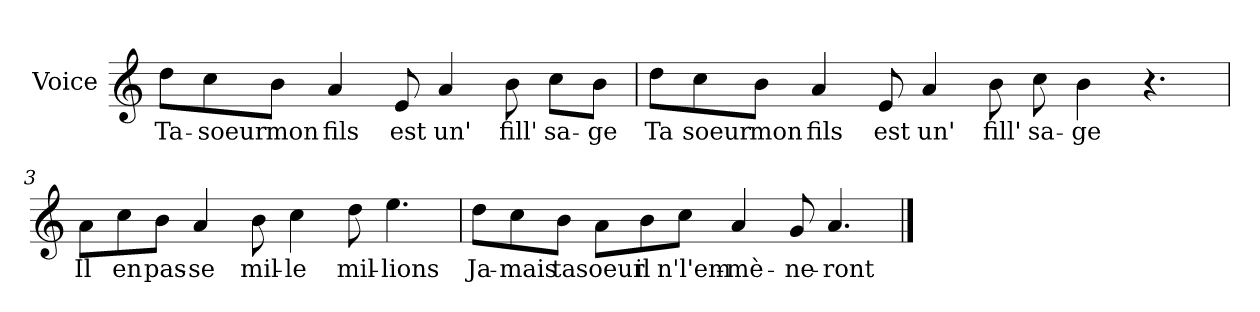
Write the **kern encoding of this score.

**kern	**text
*part1	*part1
*staff1	*staff1
*I"Voice	*
*I'V	*
*clefG2	*
*k[]	*
*C:	*
=1	=1
8dd\L	Ta-
8cc\	-soeur
8b\J	mon
4a/	fils
8e/	est
4a/	un'
8b\	fill'
8cc\L	sa-
8b\J	-ge
=2	=2
8dd\L	Ta
8cc\	soeur
8b\J	mon
4a/	fils
8e/	est
4a/	un'
8b\	fill'
8cc\	sa-
4b\	-ge
4.r	.
!!LO:LB:g=z
=3	=3
8a\L	Il
8cc\	en
8b\J	pas-
4a/	-se
8b\	mil-
*MM120	*
4cc\	-le
8dd\	mil-
4.ee\	-lions
=4	=4
8dd\L	Ja-
8cc\	-mais
8b\J	ta
8a\L	soeur
8b\	il
8cc\J	n'l'em-
4a/	-mè-
8g/	-ne-
4.a/	-ront
==	==
*-	*-
